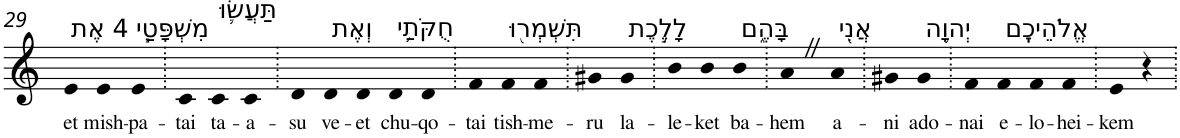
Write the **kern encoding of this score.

**kern	**text
*part1	*part1
*staff1	*staff1
*I"Piano	*
*I'Pno	*
!!LO:PB:g=z
*clefG2	*
*k[]	*
=29	=29
!LO:TX:a:t=4 אֶת	!
!	!LO:LY:b
4e	et
!LO:TX:a:t=מִשְׁפָּטַ֧י	!
!	!LO:LY:b
4e	mish-
!	!LO:LY:b
4e	-pa-
=30.	=30.
!	!LO:LY:b
4c	-tai
!LO:TX:a:t=תַּעֲשׂ֛וּ	!
!	!LO:LY:b
4c	ta-
!	!LO:LY:b
4c	-a-
=31.	=31.
!	!LO:LY:b
4d	-su
!LO:TX:a:t=וְאֶת	!
!	!LO:LY:b
4d	ve-
!	!LO:LY:b
4d	-et
!LO:TX:a:t=חֻקֹּתַ֥י	!
!	!LO:LY:b
4d	chu-
!	!LO:LY:b
4d	-qo-
=32.	=32.
!	!LO:LY:b
4f	-tai
!LO:TX:a:t=תִּשְׁמְר֖וּ	!
!	!LO:LY:b
4f	tish-
!	!LO:LY:b
4f	-me-
=33.	=33.
!	!LO:LY:b
4g#X	-ru
!LO:TX:a:t=לָלֶ֣כֶת	!
!	!LO:LY:b
4g#	la-
=34.	=34.
!	!LO:LY:b
4b	-le-
!	!LO:LY:b
4b	-ket
!LO:TX:a:t=בָּהֶ֑ם	!
!	!LO:LY:b
4b	ba-
=35.	=35.
!	!LO:LY:b
4aZ	-hem
!LO:TX:a:t=אֲנִ֖י	!
!	!LO:LY:b
4a	a-
=36.	=36.
!	!LO:LY:b
4g#X	-ni
!LO:TX:a:t=יְהוָ֥ה	!
!	!LO:LY:b
4g#	ado-
=37.	=37.
!	!LO:LY:b
4f	-nai
!LO:TX:a:t=אֱלֹהֵיכֶֽם	!
!	!LO:LY:b
4f	e-
!	!LO:LY:b
4f	-lo-
!	!LO:LY:b
4f	-hei-
=38.	=38.
!	!LO:LY:b
4e	-kem
4r	.
=.	=.
*-	*-
